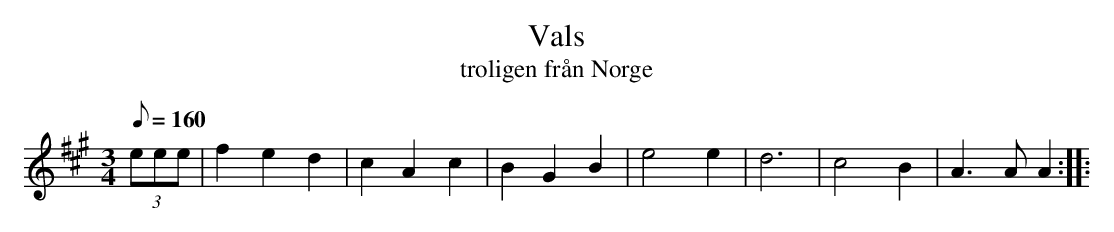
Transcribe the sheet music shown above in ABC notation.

X:1
T:Vals
T:troligen från Norge
M:3/4
L:1/8
K:A
Q:160
(3eee | f2 e2 d2 | c2 A2 c2 | B2 G2 B2 | e4 e2 | d6 | c4 B2 | A3 A1 A2 ::
